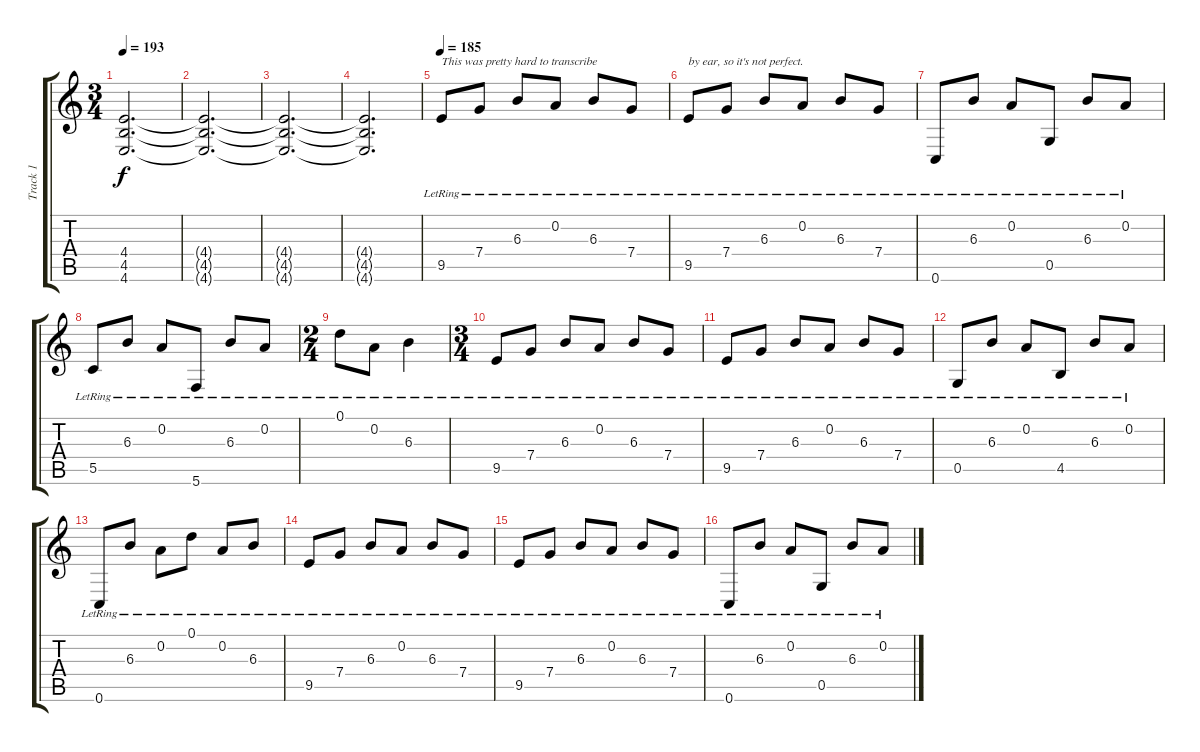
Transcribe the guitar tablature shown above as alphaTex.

\track ("Track 1" "Track 1") {instrument overdrivenguitar}
\staff {score tabs}
\tuning (D4 A3 F3 C3 G2 C2) {hide}
\ts (3 4)
\tempo 193
\clef g2
\ks c
(4.4 4.5 4.6).2{d dy f} |
(4.4{t} 4.5{t} 4.6{t}).2{d} |
(4.4{t} 4.5{t} 4.6{t}).2{d} |
(4.4{t} 4.5{t} 4.6{t}).2{d} |
\tempo 185
9.5{lr}.8{txt "This was pretty hard to transcribe" instrument electricguitarclean} 7.4{lr}.8 6.3{lr}.8 0.2{lr}.8 6.3{lr}.8 7.4{lr}.8 |
9.5{lr}.8{txt "by ear, so it's not perfect."} 7.4{lr}.8 6.3{lr}.8 0.2{lr}.8 6.3{lr}.8 7.4{lr}.8 |
0.6{lr}.8 6.3{lr}.8 0.2{lr}.8 0.5{lr}.8 6.3{lr}.8 0.2{lr}.8 |
5.5{lr}.8 6.3{lr}.8 0.2{lr}.8 5.6{lr}.8 6.3{lr}.8 0.2{lr}.8 |
\ts (2 4)
0.1{lr}.8 0.2{lr}.8 6.3{lr}.4 |
\ts (3 4)
9.5{lr}.8 7.4{lr}.8 6.3{lr}.8 0.2{lr}.8 6.3{lr}.8 7.4{lr}.8 |
9.5{lr}.8 7.4{lr}.8 6.3{lr}.8 0.2{lr}.8 6.3{lr}.8 7.4{lr}.8 |
0.5{lr}.8 6.3{lr}.8 0.2{lr}.8 4.5{lr}.8 6.3{lr}.8 0.2{lr}.8 |
0.6{lr}.8 6.3{lr}.8 0.2{lr}.8 0.1{lr}.8 0.2{lr}.8 6.3{lr}.8 |
9.5{lr}.8 7.4{lr}.8 6.3{lr}.8 0.2{lr}.8 6.3{lr}.8 7.4{lr}.8 |
9.5{lr}.8 7.4{lr}.8 6.3{lr}.8 0.2{lr}.8 6.3{lr}.8 7.4{lr}.8 |
0.6{lr}.8 6.3{lr}.8 0.2{lr}.8 0.5{lr}.8 6.3{lr}.8 0.2{lr}.8
